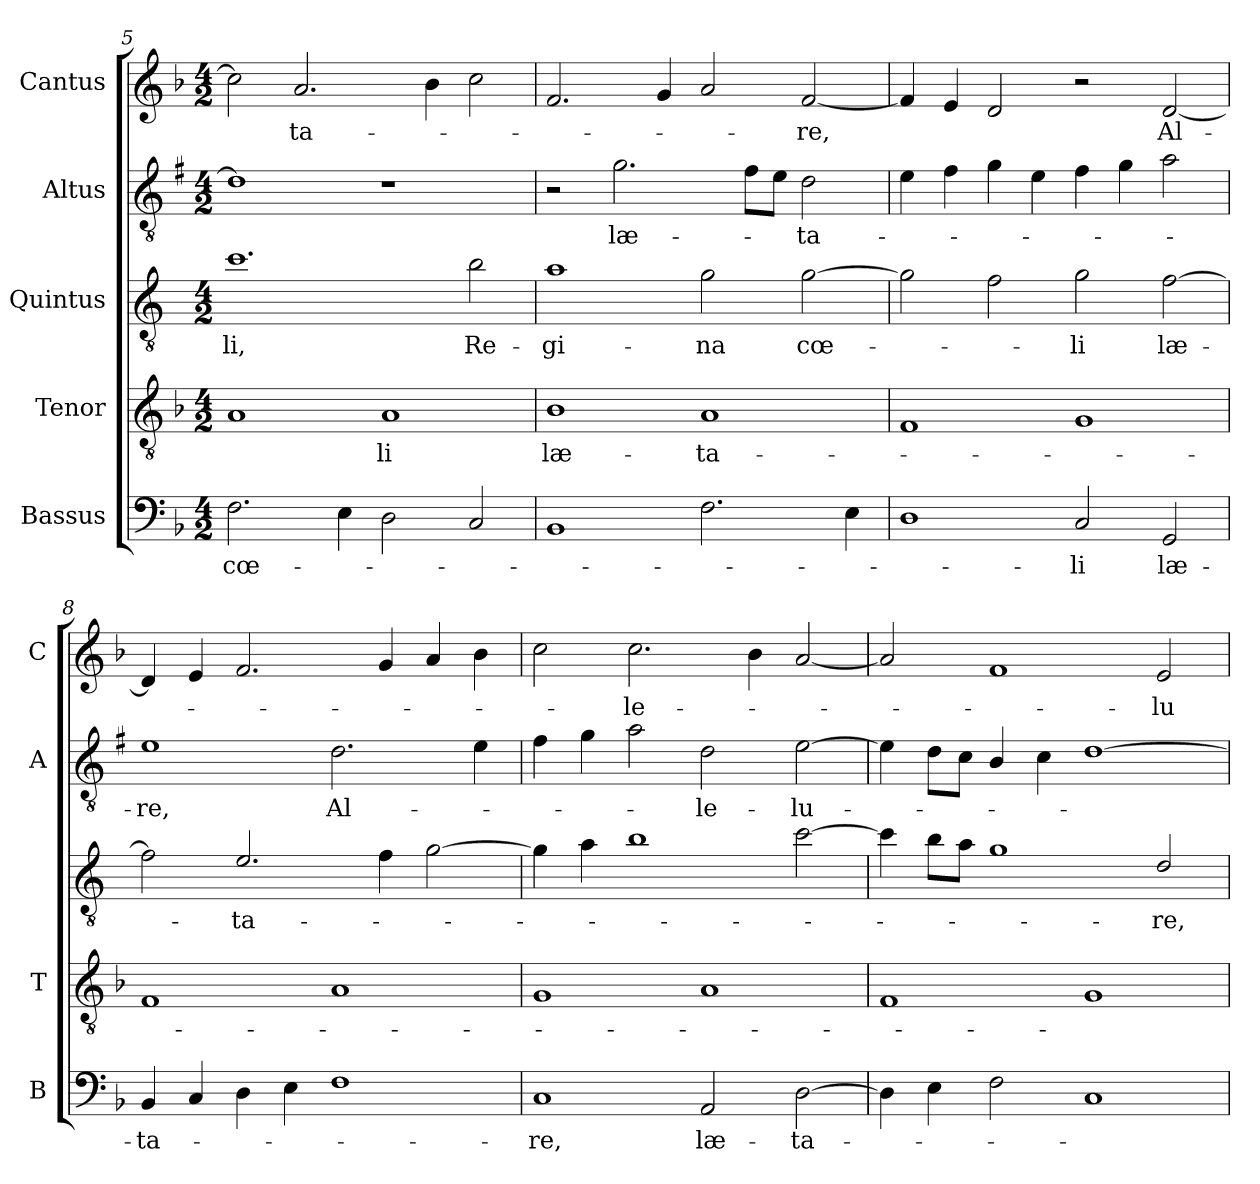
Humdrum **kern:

**kern	**text	**kern	**text	**kern	**text	**kern	**text	**kern	**text
*part5	*part5	*part4	*part4	*part3	*part3	*part2	*part2	*part1	*part1
*staff5	*staff5	*staff4	*staff4	*staff3	*staff3	*staff2	*staff2	*staff1	*staff1
*I"Bassus	*	*I"Tenor	*	*I"Quintus	*	*I"Altus	*	*I"Cantus	*
*I'B	*	*I'T	*	*	*	*I'A	*	*I'C	*
*clefF4	*	*clefGv2	*	*clefGv2	*	*clefGv2	*	*clefG2	*
*	*	*	*	*ITrd4c7	*	*ITrd1c2	*	*	*
*k[b-]	*	*k[b-]	*	*k[b-]	*	*k[b-]	*	*k[b-]	*
*F:	*	*F:	*	*F:	*	*F:	*	*F:	*
*M4/2	*	*M4/2	*	*M4/2	*	*M4/2	*	*M4/2	*
=5	=5	=5	=5	=5	=5	=5	=5	=5	=5
!	!LO:LY:b	!	!	!	!LO:LY:b	!	!	!	!
2.F\	cœ-	1A	.	1.f	-li,	1c]	.	2cc\]	.
!	!	!	!	!	!	!	!	!	!LO:LY:b
.	.	.	.	.	.	.	.	2.a/	-ta-
4E\	.	.	.	.	.	.	.	.	.
!	!	!	!LO:LY:b	!	!	!	!	!	!
2D\	.	1A	-li	.	.	1r	.	.	.
.	.	.	.	.	.	.	.	4b-\	.
!	!	!	!	!	!LO:LY:b	!	!	!	!
2C/	.	.	.	2e\	Re-	.	.	2cc\	.
!!LO:LB:g=z
=6	=6	=6	=6	=6	=6	=6	=6	=6	=6
!	!	!	!LO:LY:b	!	!LO:LY:b	!	!	!	!
1BB-	.	1B-	læ-	1d	-gi-	2r	.	2.f/	.
!	!	!	!	!	!	!	!LO:LY:b	!	!
.	.	.	.	.	.	2.f\	læ-	.	.
.	.	.	.	.	.	.	.	4g/	.
!	!	!	!LO:LY:b	!	!LO:LY:b	!	!	!	!
2.F\	.	1A	-ta-	2c\	-na	.	.	2a/	.
.	.	.	.	.	.	8e\L	.	.	.
.	.	.	.	.	.	8d\J	.	.	.
!	!	!	!	!	!LO:LY:b	!	!LO:LY:b	!	!LO:LY:b
.	.	.	.	[2c\	cœ-	2c\	-ta-	[2f/	-re,
4E\	.	.	.	.	.	.	.	.	.
=7	=7	=7	=7	=7	=7	=7	=7	=7	=7
1D	.	1F	.	2c\]	.	4d\	.	4f/]	.
.	.	.	.	.	.	4e\	.	4e/	.
.	.	.	.	2B-\	.	4f\	.	2d/	.
.	.	.	.	.	.	4d\	.	.	.
!	!LO:LY:b	!	!	!	!LO:LY:b	!	!	!	!
2C/	-li	1G	.	2c\	-li	4e\	.	2r	.
.	.	.	.	.	.	4f\	.	.	.
!	!LO:LY:b	!	!	!	!LO:LY:b	!	!	!	!LO:LY:b
2GG/	læ-	.	.	[2B-\	læ-	2g\	.	[2d/	Al-
=8	=8	=8	=8	=8	=8	=8	=8	=8	=8
!	!LO:LY:b	!	!	!	!	!	!LO:LY:b	!	!
4BB-/	-ta-	1F	.	2B-\]	.	1d	-re,	4d/]	.
4C/	.	.	.	.	.	.	.	4e/	.
!	!	!	!	!	!LO:LY:b	!	!	!	!
4D\	.	.	.	2.A/	-ta-	.	.	2.f/	.
4E\	.	.	.	.	.	.	.	.	.
!	!	!	!	!	!	!	!LO:LY:b	!	!
1F	.	1A	.	.	.	2.c\	Al-	.	.
.	.	.	.	4B-\	.	.	.	4g/	.
.	.	.	.	[2c\	.	.	.	4a/	.
.	.	.	.	.	.	4d\	.	4b-\	.
=9	=9	=9	=9	=9	=9	=9	=9	=9	=9
!	!LO:LY:b	!	!	!	!	!	!	!	!
1C	-re,	1G	.	4c\]	.	4e\	.	2cc\	.
.	.	.	.	4d\	.	4f\	.	.	.
!	!	!	!	!	!	!	!	!	!LO:LY:b
.	.	.	.	1e	.	2g\	.	2.cc\	-le-
!	!LO:LY:b	!	!	!	!	!	!LO:LY:b	!	!
2AA/	læ-	1A	.	.	.	2c\	-le-	.	.
.	.	.	.	.	.	.	.	4b-\	.
!	!LO:LY:b	!	!	!	!	!	!LO:LY:b	!	!
[2D\	-ta-	.	.	[2f\	.	[2d\	-lu-	[2a/	.
=10	=10	=10	=10	=10	=10	=10	=10	=10	=10
4D\]	.	1F	.	4f\]	.	4d\]	.	2a/]	.
4E\	.	.	.	8e\L	.	8c\L	.	.	.
.	.	.	.	8d\J	.	8B-\J	.	.	.
2F\	.	.	.	1c	.	4A/	.	1f	.
.	.	.	.	.	.	4B-\	.	.	.
1C	.	1G	.	.	.	[1c	.	.	.
!	!	!	!	!	!LO:LY:b	!	!	!	!LO:LY:b
.	.	.	.	2G/	-re,	.	.	2e/	-lu-
=	=	=	=	=	=	=	=	=	=
*-	*-	*-	*-	*-	*-	*-	*-	*-	*-
